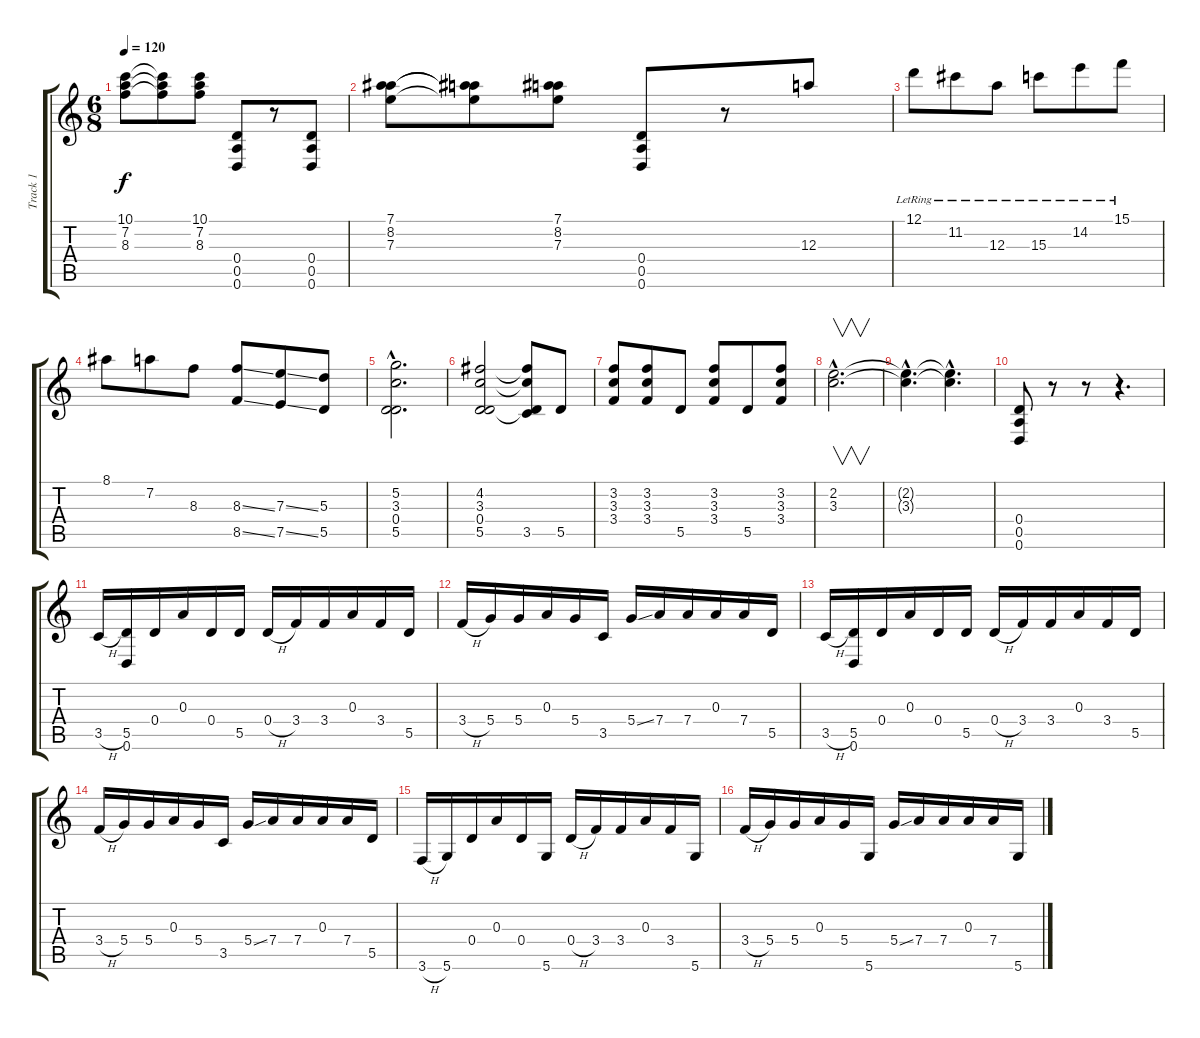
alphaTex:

\track ("Track 1" "Track 1") {instrument overdrivenguitar}
\staff {score tabs}
\tuning (D4 D4 A3 D3 A2 D2) {hide}
\ts (6 8)
\tempo 120
\clef g2
\ks c
(10.1 7.2 8.3).8{dy f} (10.1{t} 7.2{t} 8.3{t}).8 (10.1 7.2 8.3).8 (0.4 0.5 0.6).8 r.8 (0.4 0.5 0.6).8 |
(7.1 8.2 7.3).8 (7.1{t} 8.2{t} 7.3{t}).8 (7.1 8.2 7.3).8 (0.4 0.5 0.6).8 r.8 12.3.8 |
12.1{lr}.8 11.2{lr}.8 12.3{lr}.8 15.3{lr}.8 14.2{lr}.8 15.1{lr}.8 |
8.1.8 7.2.8 8.3.8 (8.3{ss} 8.5{ss}).8 (7.3{ss} 7.5{ss}).8 (5.3 5.5).8 |
(5.2{hac} 3.3{hac} 0.4{hac} 5.5{hac}).2{d} |
(4.2 3.3 0.4 5.5).2 (4.2{t} 3.3{t} 0.4{t} 3.5).8 5.5.8 |
(3.2 3.3 3.4).8 (3.2 3.3 3.4).8 5.5.8 (3.2 3.3 3.4).8 5.5.8 (3.2 3.3 3.4).8 |
(2.2{hac} 3.3{hac}).2{v d} |
(2.2{hac t} 3.3{hac t}).4{d} (2.2{hac t} 3.3{hac t}).4{d} |
(0.4 0.5 0.6).8 r.8 r.8 r.4{d} |
3.5{h}.16 (5.5 0.6).16 0.4.16 0.3.16 0.4.16 5.5.16 0.4{h}.16 3.4.16 3.4.16 0.3.16 3.4.16 5.5.16 |
3.4{h}.16 5.4.16 5.4.16 0.3.16 5.4.16 3.5.16 5.4{ss}.16 7.4.16 7.4.16 0.3.16 7.4.16 5.5.16 |
3.5{h}.16 (5.5 0.6).16 0.4.16 0.3.16 0.4.16 5.5.16 0.4{h}.16 3.4.16 3.4.16 0.3.16 3.4.16 5.5.16 |
3.4{h}.16 5.4.16 5.4.16 0.3.16 5.4.16 3.5.16 5.4{ss}.16 7.4.16 7.4.16 0.3.16 7.4.16 5.5.16 |
3.6{h}.16 5.6.16 0.4.16 0.3.16 0.4.16 5.6.16 0.4{h}.16 3.4.16 3.4.16 0.3.16 3.4.16 5.6.16 |
3.4{h}.16 5.4.16 5.4.16 0.3.16 5.4.16 5.6.16 5.4{ss}.16 7.4.16 7.4.16 0.3.16 7.4.16 5.6.16
